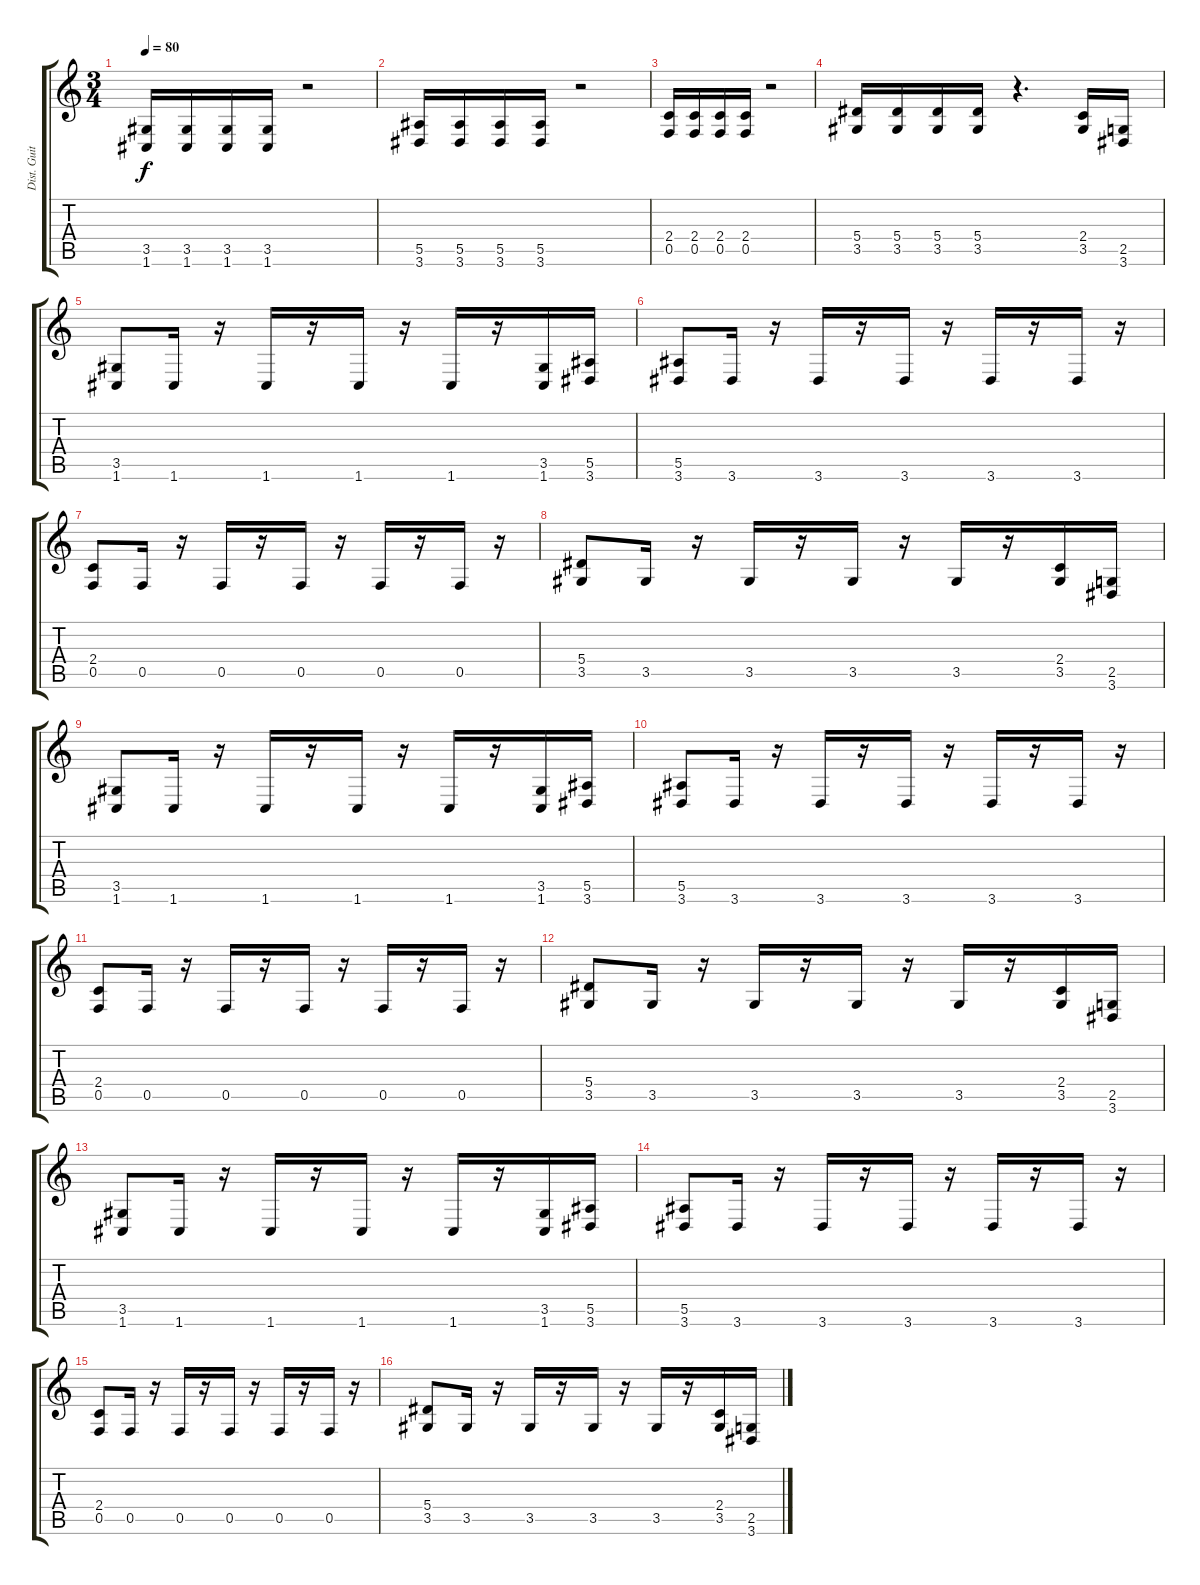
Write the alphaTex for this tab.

\track ("Dist. Guitar" "Dist. Guit") {instrument distortionguitar}
\staff {score tabs}
\tuning (C4 G3 Eb3 Bb2 F2 C2) {hide}
\ts (3 4)
\tempo 80
\clef g2
\ks c
(3.5 1.6).16{dy f} (3.5 1.6).16 (3.5 1.6).16 (3.5 1.6).16 r.2 |
(5.5 3.6).16 (5.5 3.6).16 (5.5 3.6).16 (5.5 3.6).16 r.2 |
(2.4 0.5).16 (2.4 0.5).16 (2.4 0.5).16 (2.4 0.5).16 r.2 |
(5.4 3.5).16 (5.4 3.5).16 (5.4 3.5).16 (5.4 3.5).16 r.4{d} (2.4 3.5).16 (2.5 3.6).16 |
(3.5 1.6).8 1.6.16 r.16 1.6.16 r.16 1.6.16 r.16 1.6.16 r.16 (3.5 1.6).16 (5.5 3.6).16 |
(5.5 3.6).8 3.6.16 r.16 3.6.16 r.16 3.6.16 r.16 3.6.16 r.16 3.6.16 r.16 |
(2.4 0.5).8 0.5.16 r.16 0.5.16 r.16 0.5.16 r.16 0.5.16 r.16 0.5.16 r.16 |
(5.4 3.5).8 3.5.16 r.16 3.5.16 r.16 3.5.16 r.16 3.5.16 r.16 (2.4 3.5).16 (2.5 3.6).16 |
(3.5 1.6).8 1.6.16 r.16 1.6.16 r.16 1.6.16 r.16 1.6.16 r.16 (3.5 1.6).16 (5.5 3.6).16 |
(5.5 3.6).8 3.6.16 r.16 3.6.16 r.16 3.6.16 r.16 3.6.16 r.16 3.6.16 r.16 |
(2.4 0.5).8 0.5.16 r.16 0.5.16 r.16 0.5.16 r.16 0.5.16 r.16 0.5.16 r.16 |
(5.4 3.5).8 3.5.16 r.16 3.5.16 r.16 3.5.16 r.16 3.5.16 r.16 (2.4 3.5).16 (2.5 3.6).16 |
(3.5 1.6).8 1.6.16 r.16 1.6.16 r.16 1.6.16 r.16 1.6.16 r.16 (3.5 1.6).16 (5.5 3.6).16 |
(5.5 3.6).8 3.6.16 r.16 3.6.16 r.16 3.6.16 r.16 3.6.16 r.16 3.6.16 r.16 |
(2.4 0.5).8 0.5.16 r.16 0.5.16 r.16 0.5.16 r.16 0.5.16 r.16 0.5.16 r.16 |
(5.4 3.5).8 3.5.16 r.16 3.5.16 r.16 3.5.16 r.16 3.5.16 r.16 (2.4 3.5).16 (2.5 3.6).16
